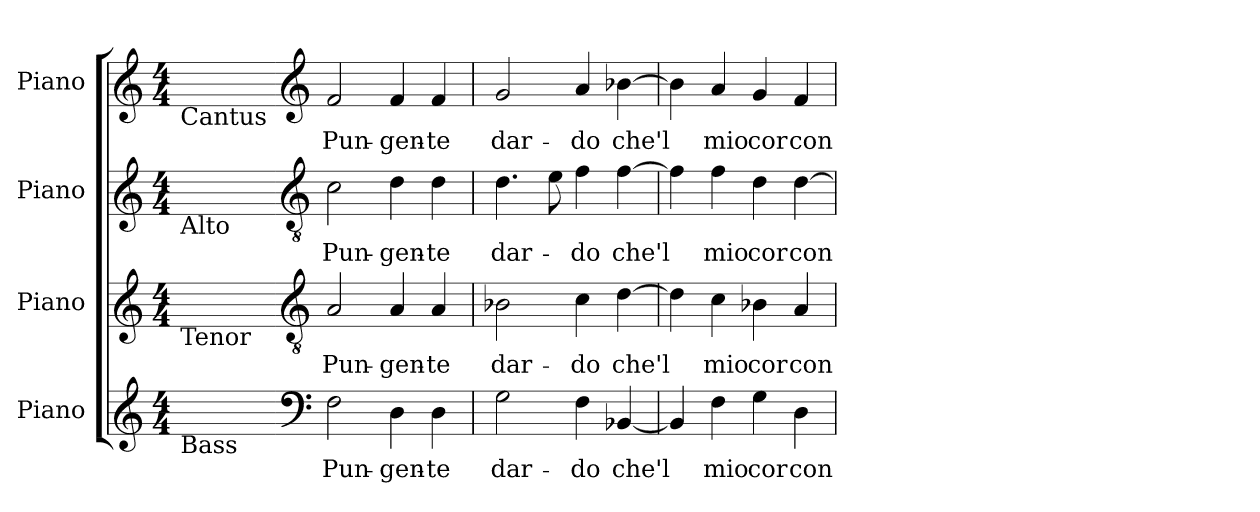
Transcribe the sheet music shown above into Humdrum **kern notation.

**kern	**text	**kern	**text	**kern	**text	**kern	**text
*part4	*part4	*part3	*part3	*part2	*part2	*part1	*part1
*staff4	*staff4	*staff3	*staff3	*staff2	*staff2	*staff1	*staff1
*I"Piano	*	*I"Piano	*	*I"Piano	*	*I"Piano	*
*I'Pno.	*	*I'Pno.	*	*I'Pno.	*	*I'Pno.	*
!!LO:PB:g=z
*clefG2	*	*clefG2	*	*clefG2	*	*clefG2	*
*k[]	*	*k[]	*	*k[]	*	*k[]	*
*C:	*	*C:	*	*C:	*	*C:	*
*M4/4	*	*M4/4	*	*M4/4	*	*M4/4	*
=1	=1	=1	=1	=1	=1	=1	=1
!	!	!	!	!	!	!LO:TX:b:t=Cantus	!
!	!	!	!	!LO:TX:b:t=Alto	!	!	!
!	!	!LO:TX:b:t=Tenor	!	!	!	!	!
!LO:TX:b:t=Bass	!	!	!	!	!	!	!
1ryy	.	1ryy	.	1ryy	.	1ryy	.
=2-	=2-	=2-	=2-	=2-	=2-	=2-	=2-
*clefF4	*	*clefGv2	*	*clefGv2	*	*clefG2	*
*k[]	*	*k[]	*	*k[]	*	*k[]	*
*C:	*	*C:	*	*C:	*	*C:	*
!	!LO:LY:b:color=#000000	!	!	!	!	!	!
!	!	!	!LO:LY:b:color=#000000	!	!	!	!
!	!	!	!	!	!LO:LY:b:color=#000000	!	!
!	!	!	!	!	!	!	!LO:LY:b:color=#000000
2Fi\	Pun-	2Ai/	Pun-	2ci\	Pun-	2fi/	Pun-
!	!LO:LY:b:color=#000000	!	!	!	!	!	!
!	!	!	!LO:LY:b:color=#000000	!	!	!	!
!	!	!	!	!	!LO:LY:b:color=#000000	!	!
!	!	!	!	!	!	!	!LO:LY:b:color=#000000
4Di\	-gen-	4Ai/	-gen-	4di\	-gen-	4fi/	-gen-
!	!LO:LY:b:color=#000000	!	!	!	!	!	!
!	!	!	!LO:LY:b:color=#000000	!	!	!	!
!	!	!	!	!	!LO:LY:b:color=#000000	!	!
!	!	!	!	!	!	!	!LO:LY:b:color=#000000
4Di\	-te	4Ai/	-te	4di\	-te	4fi/	-te
=3	=3	=3	=3	=3	=3	=3	=3
!	!LO:LY:b:color=#000000	!	!	!	!	!	!
!	!	!	!LO:LY:b:color=#000000	!	!	!	!
!	!	!	!	!	!LO:LY:b:color=#000000	!	!
!	!	!	!	!	!	!	!LO:LY:b:color=#000000
2Gi\	dar-	2B-i\	dar-	4.di\	dar-	2gi/	dar-
.	.	.	.	8ei\	.	.	.
!	!LO:LY:b:color=#000000	!	!	!	!	!	!
!	!	!	!LO:LY:b:color=#000000	!	!	!	!
!	!	!	!	!	!LO:LY:b:color=#000000	!	!
!	!	!	!	!	!	!	!LO:LY:b:color=#000000
4Fi\	-do	4ci\	-do	4fi\	-do	4ai/	-do
!	!LO:LY:b:color=#000000	!	!	!	!	!	!
!	!	!	!LO:LY:b:color=#000000	!	!	!	!
!	!	!	!	!	!LO:LY:b:color=#000000	!	!
!	!	!	!	!	!	!	!LO:LY:b:color=#000000
[4BB-i/	che'l	[4di\	che'l	[4fi\	che'l	[4b-i\	che'l
=4	=4	=4	=4	=4	=4	=4	=4
4BB-i/]	.	4di\]	.	4fi\]	.	4b-i\]	.
!	!LO:LY:b:color=#000000	!	!	!	!	!	!
!	!	!	!LO:LY:b:color=#000000	!	!	!	!
!	!	!	!	!	!LO:LY:b:color=#000000	!	!
!	!	!	!	!	!	!	!LO:LY:b:color=#000000
4Fi\	mio	4ci\	mio	4fi\	mio	4ai/	mio
!	!LO:LY:b:color=#000000	!	!	!	!	!	!
!	!	!	!LO:LY:b:color=#000000	!	!	!	!
!	!	!	!	!	!LO:LY:b:color=#000000	!	!
!	!	!	!	!	!	!	!LO:LY:b:color=#000000
4Gi\	cor	4B-i\	cor	4di\	cor	4gi/	cor
!	!LO:LY:b:color=#000000	!	!	!	!	!	!
!	!	!	!LO:LY:b:color=#000000	!	!	!	!
!	!	!	!	!	!LO:LY:b:color=#000000	!	!
!	!	!	!	!	!	!	!LO:LY:b:color=#000000
4Di\	con-	4Ai/	con-	[4di\	con-	4fi/	con-
=	=	=	=	=	=	=	=
*-	*-	*-	*-	*-	*-	*-	*-
